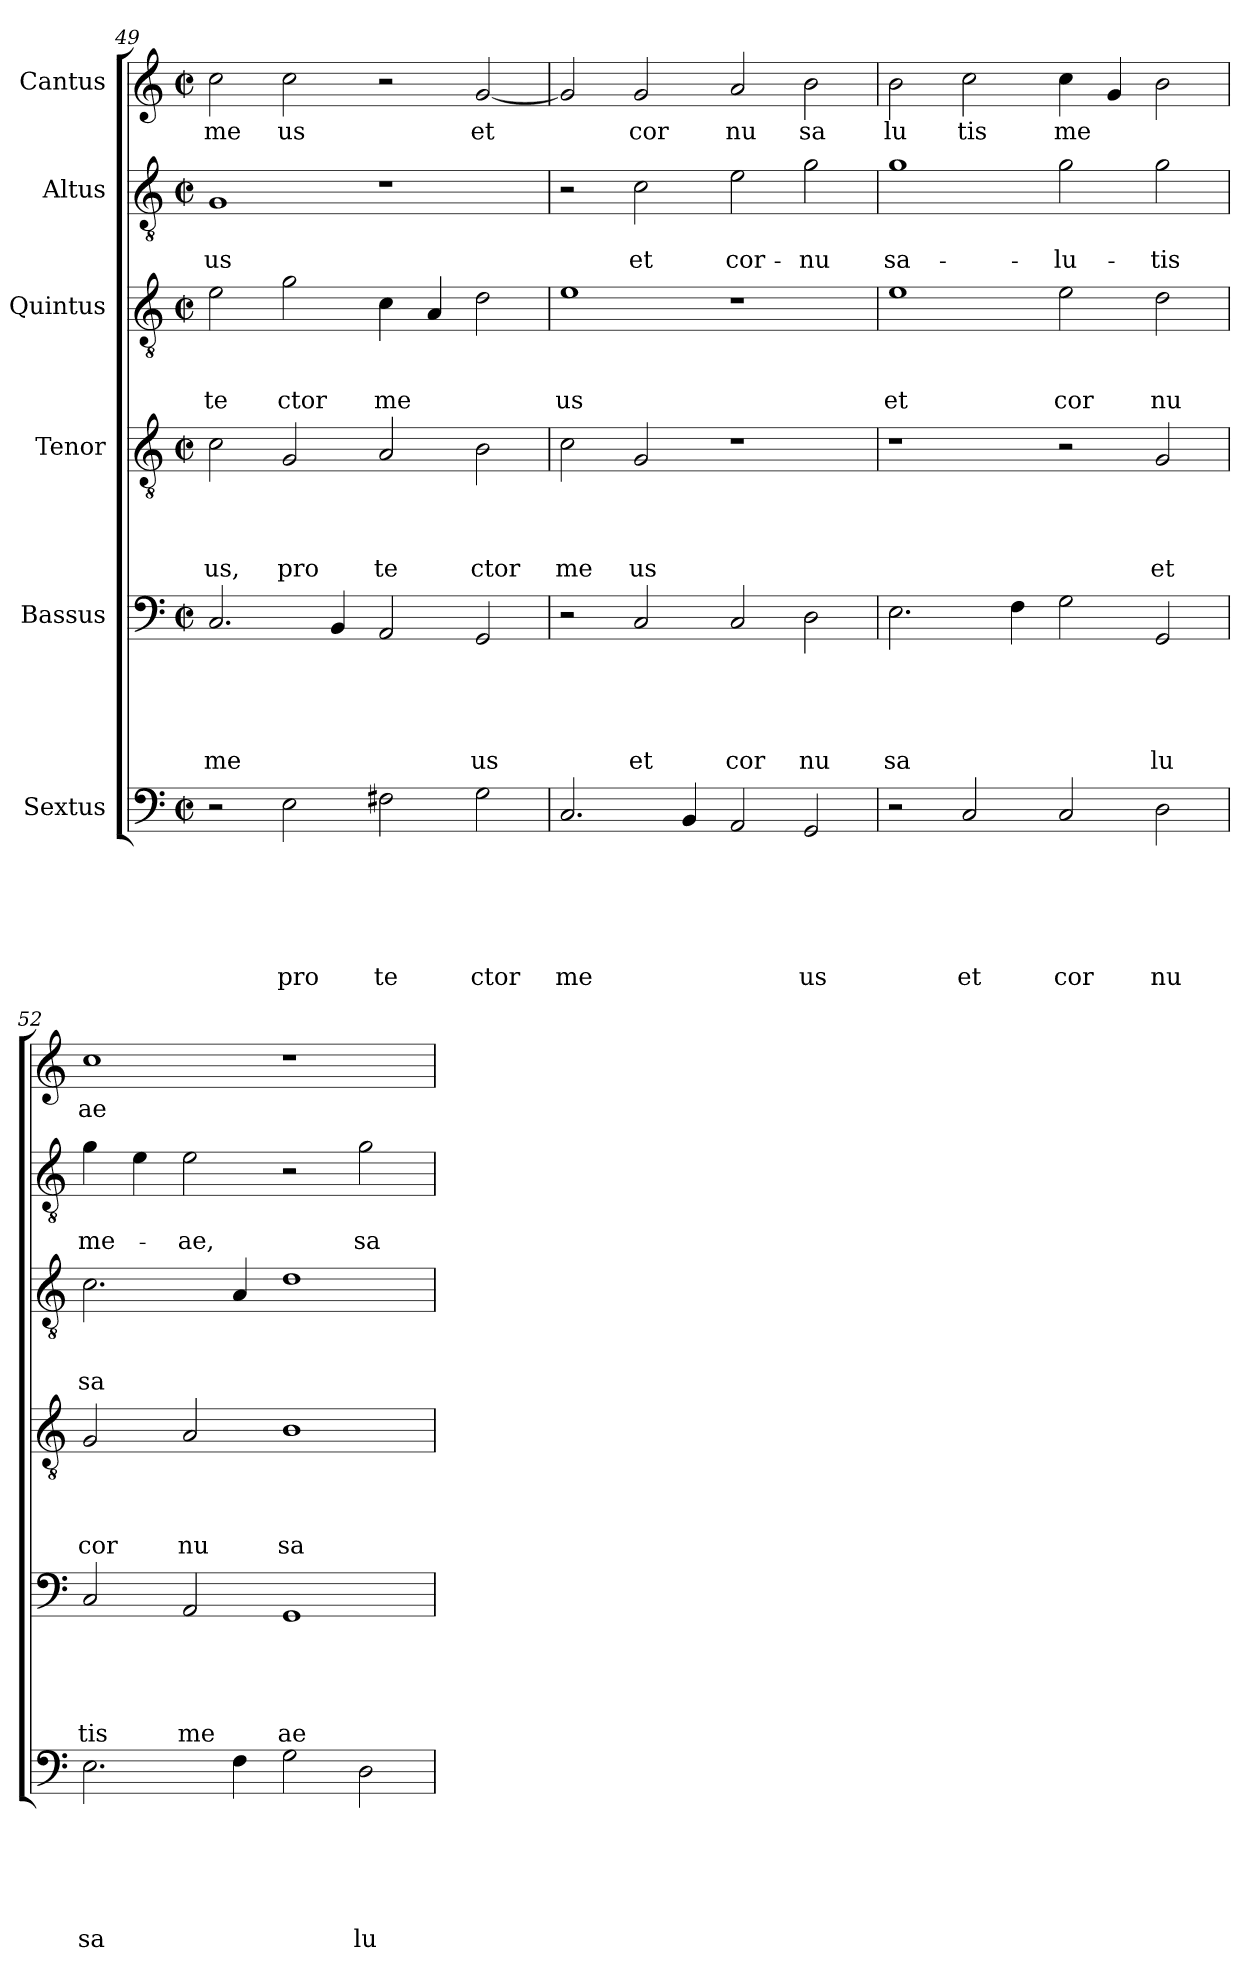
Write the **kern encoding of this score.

**kern	**text	**text	**text	**text	**text	**text	**kern	**text	**text	**text	**text	**text	**kern	**text	**text	**text	**text	**kern	**text	**text	**text	**kern	**text	**text	**kern	**text
*part6	*part6	*part6	*part6	*part6	*part6	*part6	*part5	*part5	*part5	*part5	*part5	*part5	*part4	*part4	*part4	*part4	*part4	*part3	*part3	*part3	*part3	*part2	*part2	*part2	*part1	*part1
*staff6	*staff6	*staff6	*staff6	*staff6	*staff6	*staff6	*staff5	*staff5	*staff5	*staff5	*staff5	*staff5	*staff4	*staff4	*staff4	*staff4	*staff4	*staff3	*staff3	*staff3	*staff3	*staff2	*staff2	*staff2	*staff1	*staff1
*I"Sextus	*	*	*	*	*	*	*I"Bassus	*	*	*	*	*	*I"Tenor	*	*	*	*	*I"Quintus	*	*	*	*I"Altus	*	*	*I"Cantus	*
*clefF4	*	*	*	*	*	*	*clefF4	*	*	*	*	*	*clefGv2	*	*	*	*	*clefGv2	*	*	*	*clefGv2	*	*	*clefG2	*
*k[]	*	*	*	*	*	*	*k[]	*	*	*	*	*	*k[]	*	*	*	*	*k[]	*	*	*	*k[]	*	*	*k[]	*
*C:	*	*	*	*	*	*	*C:	*	*	*	*	*	*C:	*	*	*	*	*C:	*	*	*	*C:	*	*	*C:	*
*M2/2	*	*	*	*	*	*	*M2/2	*	*	*	*	*	*M2/2	*	*	*	*	*M2/2	*	*	*	*M2/2	*	*	*M2/2	*
*met(c|)	*	*	*	*	*	*	*met(c|)	*	*	*	*	*	*met(c|)	*	*	*	*	*met(c|)	*	*	*	*met(c|)	*	*	*met(c|)	*
=49	=49	=49	=49	=49	=49	=49	=49	=49	=49	=49	=49	=49	=49	=49	=49	=49	=49	=49	=49	=49	=49	=49	=49	=49	=49	=49
!	!	!	!	!	!	!	!	!	!	!	!	!LO:LY:b	!	!	!	!	!LO:LY:b	!	!	!	!LO:LY:b	!	!	!LO:LY:b	!	!LO:LY:b
2r	.	.	.	.	.	.	2.C/	.	.	.	.	me	2c\	.	.	.	us,	2e\	.	.	te	1G	.	-us	2cc\	me
!	!	!	!	!	!	!LO:LY:b	!	!	!	!	!	!	!	!	!	!	!LO:LY:b	!	!	!	!LO:LY:b	!	!	!	!	!LO:LY:b
2E\	.	.	.	.	.	pro	.	.	.	.	.	.	2G/	.	.	.	pro	2g\	.	.	ctor	.	.	.	2cc\	us
.	.	.	.	.	.	.	4BB/	.	.	.	.	.	.	.	.	.	.	.	.	.	.	.	.	.	.	.
!	!	!	!	!	!	!LO:LY:b	!	!	!	!	!	!	!	!	!	!	!LO:LY:b	!	!	!	!LO:LY:b	!	!	!	!	!
2F#X\	.	.	.	.	.	te	2AA/	.	.	.	.	.	2A/	.	.	.	te	4c\	.	.	me	1r	.	.	2r	.
.	.	.	.	.	.	.	.	.	.	.	.	.	.	.	.	.	.	4A/	.	.	.	.	.	.	.	.
!	!	!	!	!	!	!LO:LY:b	!	!	!	!	!	!LO:LY:b	!	!	!	!	!LO:LY:b	!	!	!	!	!	!	!	!	!LO:LY:b
2G\	.	.	.	.	.	ctor	2GG/	.	.	.	.	us	2B\	.	.	.	ctor	2d\	.	.	.	.	.	.	[<2g/	et
=50	=50	=50	=50	=50	=50	=50	=50	=50	=50	=50	=50	=50	=50	=50	=50	=50	=50	=50	=50	=50	=50	=50	=50	=50	=50	=50
!	!	!	!	!	!	!LO:LY:b	!	!	!	!	!	!	!	!	!	!	!LO:LY:b	!	!	!	!LO:LY:b	!	!	!	!	!
2.C/	.	.	.	.	.	me	2r	.	.	.	.	.	2c\	.	.	.	me	1e	.	.	us	2r	.	.	2g/]	.
!	!	!	!	!	!	!	!	!	!	!	!	!LO:LY:b	!	!	!	!	!LO:LY:b	!	!	!	!	!	!	!LO:LY:b	!	!LO:LY:b
.	.	.	.	.	.	.	2C/	.	.	.	.	et	2G/	.	.	.	us	.	.	.	.	2c\	.	et	2g/	cor
4BB/	.	.	.	.	.	.	.	.	.	.	.	.	.	.	.	.	.	.	.	.	.	.	.	.	.	.
!	!	!	!	!	!	!	!	!	!	!	!	!LO:LY:b	!	!	!	!	!	!	!	!	!	!	!	!LO:LY:b	!	!LO:LY:b
2AA/	.	.	.	.	.	.	2C/	.	.	.	.	cor	1r	.	.	.	.	1r	.	.	.	2e\	.	cor-	2a/	nu
!	!	!	!	!	!	!LO:LY:b	!	!	!	!	!	!LO:LY:b	!	!	!	!	!	!	!	!	!	!	!	!LO:LY:b	!	!LO:LY:b
2GG/	.	.	.	.	.	us	2D\	.	.	.	.	nu	.	.	.	.	.	.	.	.	.	2g\	.	-nu	2b\	sa
=51	=51	=51	=51	=51	=51	=51	=51	=51	=51	=51	=51	=51	=51	=51	=51	=51	=51	=51	=51	=51	=51	=51	=51	=51	=51	=51
!	!	!	!	!	!	!	!	!	!	!	!	!LO:LY:b	!	!	!	!	!	!	!	!	!LO:LY:b	!	!	!LO:LY:b	!	!LO:LY:b
2r	.	.	.	.	.	.	2.E\	.	.	.	.	sa	1r	.	.	.	.	1e	.	.	et	1g	.	sa-	2b\	lu
!	!	!	!	!	!	!LO:LY:b	!	!	!	!	!	!	!	!	!	!	!	!	!	!	!	!	!	!	!	!LO:LY:b
2C/	.	.	.	.	.	et	.	.	.	.	.	.	.	.	.	.	.	.	.	.	.	.	.	.	2cc\	tis
.	.	.	.	.	.	.	4F\	.	.	.	.	.	.	.	.	.	.	.	.	.	.	.	.	.	.	.
!	!	!	!	!	!	!LO:LY:b	!	!	!	!	!	!	!	!	!	!	!	!	!	!	!LO:LY:b	!	!	!LO:LY:b	!	!LO:LY:b
2C/	.	.	.	.	.	cor	2G\	.	.	.	.	.	2r	.	.	.	.	2e\	.	.	cor	2g\	.	-lu-	4cc\	me
.	.	.	.	.	.	.	.	.	.	.	.	.	.	.	.	.	.	.	.	.	.	.	.	.	4g/	.
!	!	!	!	!	!	!LO:LY:b	!	!	!	!	!	!LO:LY:b	!	!	!	!	!LO:LY:b	!	!	!	!LO:LY:b	!	!	!LO:LY:b	!	!
2D\	.	.	.	.	.	nu	2GG/	.	.	.	.	lu	2G/	.	.	.	et	2d\	.	.	nu	2g\	.	-tis	2b\	.
=52	=52	=52	=52	=52	=52	=52	=52	=52	=52	=52	=52	=52	=52	=52	=52	=52	=52	=52	=52	=52	=52	=52	=52	=52	=52	=52
!	!	!	!	!	!	!LO:LY:b	!	!	!	!	!	!LO:LY:b	!	!	!	!	!LO:LY:b	!	!	!	!LO:LY:b	!	!	!LO:LY:b	!	!LO:LY:b
2.E\	.	.	.	.	.	sa	2C/	.	.	.	.	tis	2G/	.	.	.	cor	2.c\	.	.	sa	4g\	.	me-	1cc	ae
.	.	.	.	.	.	.	.	.	.	.	.	.	.	.	.	.	.	.	.	.	.	4e\	.	.	.	.
!	!	!	!	!	!	!	!	!	!	!	!	!LO:LY:b	!	!	!	!	!LO:LY:b	!	!	!	!	!	!	!LO:LY:b	!	!
.	.	.	.	.	.	.	2AA/	.	.	.	.	me	2A/	.	.	.	nu	.	.	.	.	2e\	.	-ae,	.	.
4F\	.	.	.	.	.	.	.	.	.	.	.	.	.	.	.	.	.	4A/	.	.	.	.	.	.	.	.
!	!	!	!	!	!	!	!	!	!	!	!	!LO:LY:b	!	!	!	!	!LO:LY:b	!	!	!	!	!	!	!	!	!
2G\	.	.	.	.	.	.	1GG	.	.	.	.	ae	1B	.	.	.	sa	1d	.	.	.	2r	.	.	1r	.
!	!	!	!	!	!	!LO:LY:b	!	!	!	!	!	!	!	!	!	!	!	!	!	!	!	!	!	!LO:LY:b	!	!
2D\	.	.	.	.	.	lu	.	.	.	.	.	.	.	.	.	.	.	.	.	.	.	2g\	.	sa-	.	.
=	=	=	=	=	=	=	=	=	=	=	=	=	=	=	=	=	=	=	=	=	=	=	=	=	=	=
*-	*-	*-	*-	*-	*-	*-	*-	*-	*-	*-	*-	*-	*-	*-	*-	*-	*-	*-	*-	*-	*-	*-	*-	*-	*-	*-
